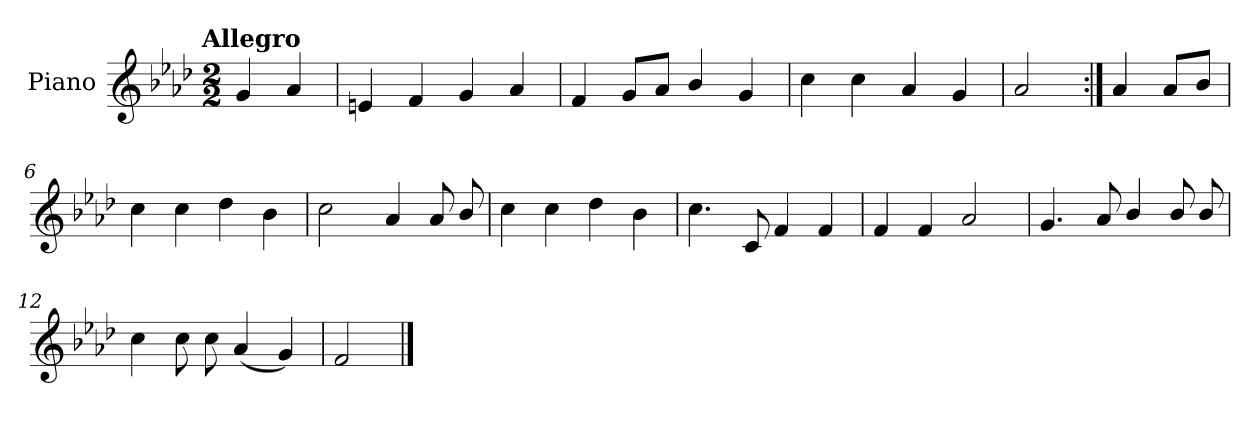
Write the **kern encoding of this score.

**kern
*part1
*staff1
*I"Piano
*I'Pno.
*clefG2
*k[b-e-a-d-]
!!LO:TX:omd:t=Allegro
*M2/2
*MM144
=
4g/
4a-/
=1
4en/
4f/
4g/
4a-/
=2
4f/
8g/L
8a-/J
4b-/
4g/
=3
4cc\
4cc\
4a-/
4g/
!!LO:LB:g=z
=4
2a-/
=5:|!
4a-/
8a-/L
8b-/J
=6
4cc\
4cc\
4dd-\
4b-\
=7
2cc\
4a-/
8a-/
8b-/
=8
4cc\
4cc\
4dd-\
4b-\
=9
4.cc\
8c/
4f/
4f/
!!LO:LB:g=z
=10
4f/
4f/
2a-/
=11
4.g/
8a-/
4b-/
8b-/
8b-/
=12
4cc\
8cc\
8cc\
(<4a-/
4g/)
=13
2f/
==
*-
